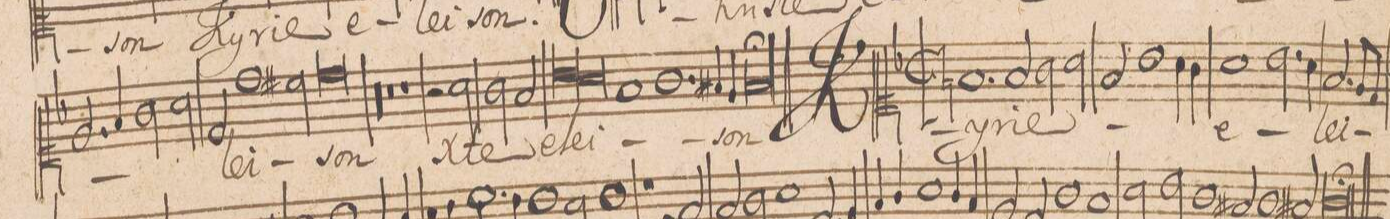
**kern	**text
*I"CANTVS.	*
*clefC1	*
*k[b-]	*
*met(c|)	*
*M2/1	*
2.e/	.
4f/	.
=30-	=30-
2g\	.
2a\	.
2d/	.
1dd\	-lei-
=31-	=31-
2cc#X\	.
0dd\	-son
=32-	=32-
00r	.
=33-	=33-
=34-	=34-
0r	.
=35-	=35-
1r	.
=36-	=36-
2r	.
2a\	X-
2g\	-te
2f/	e-
=37-	=37-
*lig	*
1b-\	-lei-
1a\	.
*Xlig	*
=38-	=38-
1f/	.
1.g\	.
=39-	=39-
4f#X/	.
4e/	.
1f#/;	-son
=40||	=40||
*M2/1	*
*met(c|)	*
1.fn/	Ky-
2f/	-ri-
=41-	=41-
2g\	-e
2a\	.
2f/	.
1b-\	.
=42-	=42-
4a\	.
4g\	.
1a\	e-
=43-	=43-
2.b-\	.
4a\	.
2.f/	-lei-
8e/L	.
8d/J	.
=44-	=44-
*-	*-
